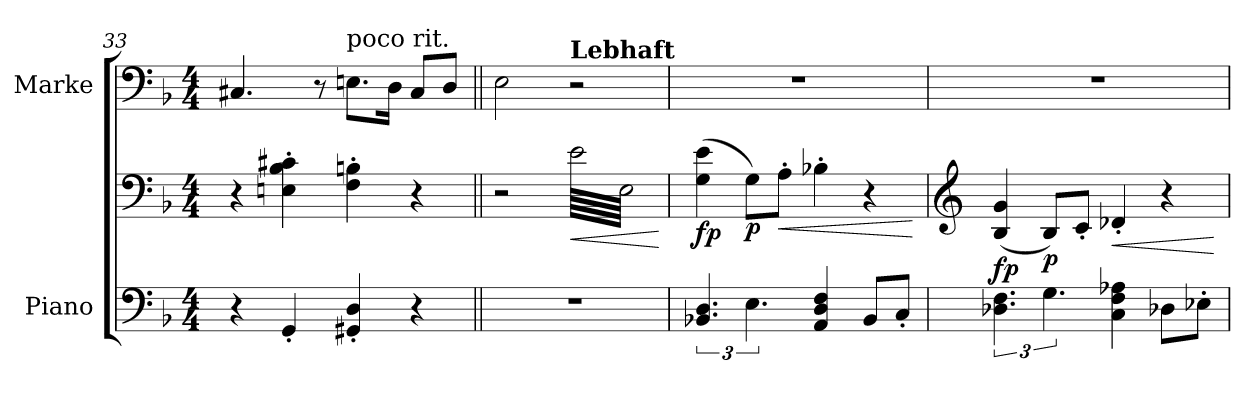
**kern	**kern	**dynam	**kern
*part2	*part2	*part2	*part1
*staff3	*staff2	*staff2/3	*staff1
*I"Piano	*	*	*I"Marke
*I'Pno.	*	*	*
*clefF4	*clefF4	*	*clefF4
*k[b-]	*k[b-]	*	*k[b-]
*M4/4	*M4/4	*	*M4/4
=33	=33	=33	=33
4r	4r	.	4.C#X/
!	!	!LO:DY:b	!
!	!	!LO:DY:n=1:b	!
4GG'/	4En\' 4B-\' 4c#X\'	other-dynamics p	.
.	.	.	8r
*	*	*	*MM50
!	!	!	!LO:TX:a:t=poco rit.
4GG#X/' 4D/'	4F\' 4Bn\'	.	8.En\L
.	.	.	16D\Jk
4r	4r	.	8C#/L
.	.	.	8D/J
=34||	=34||	=34||	=34||
1r	2r	.	2E\
*	*	*	*MM128
!	!	!	!LO:TX:a:B:t=Lebhaft
!	!	!LO:HP:b	!
*	*tremolo	*	*
.	64e\LLLL	<	2r
.	64E\	.	.
.	64e\	.	.
.	64E\	.	.
.	64e\	.	.
.	64E\	.	.
.	64e\	.	.
.	64E\	.	.
.	64e\	.	.
.	64E\	.	.
.	64e\	.	.
.	64E\	.	.
.	64e\	.	.
.	64E\	.	.
.	64e\	.	.
.	64E\	.	.
.	64e\	.	.
.	64E\	.	.
.	64e\	.	.
.	64E\	.	.
.	64e\	.	.
.	64E\	.	.
.	64e\	.	.
.	64E\	.	.
.	64e\	.	.
.	64E\	.	.
.	64e\	.	.
.	64E\	.	.
.	64e\	.	.
.	64E\	.	.
.	64e\	.	.
.	64E\JJJJ	.	.
*	*Xtremolo	*	*
.	.	[	.
=35	=35	=35	=35
!	!	!LO:DY:b	!
6.BB-X/ 6.D/	(>4G\ 4e\	fp	1r
.	.	.	.
.	.	.	.
.	.	.	.
.	.	.	.
.	.	.	.
.	.	.	.
.	.	.	.
.	.	.	.
.	.	.	.
.	.	.	.
.	.	.	.
.	.	.	.
.	.	.	.
.	.	.	.
.	.	.	.
!	!	!LO:DY:b	!
6.E\	8G\L)	p	.
!	!	!LO:HP:b	!
.	8A'\J	<	.
4AA/ 4D/ 4F/	4B-X'\	.	.
8BB-/L	4r	.	.
8C'/J	.	.	.
.	.	[	.
=36	=36	=36	=36
*	*clefG2	*	*
!	!	!LO:DY:b	!
6.D-X\ 6.F\	(<4B-/ 4g/	fp	1r
!	!	!LO:DY:b	!
6.G\	8B-/L)	p	.
.	8c'/J	.	.
!	!	!LO:HP:b	!
4C\ 4F\ 4A-X\	4d-X'/	<	.
8D-X\L	4r	.	.
8E-X'\J	.	.	.
.	.	[	.
=	=	=	=
*-	*-	*-	*-
